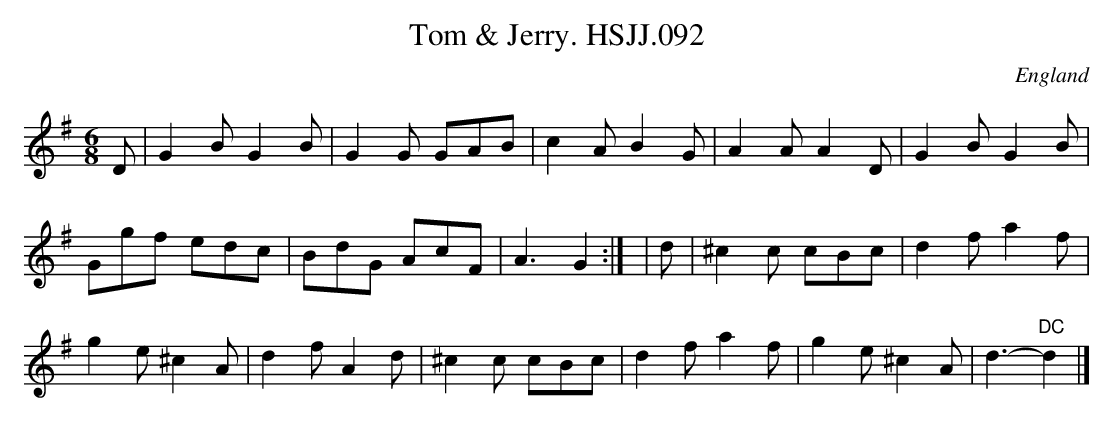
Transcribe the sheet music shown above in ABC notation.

X:1
T:Tom & Jerry. HSJJ.092
M:6/8
L:1/8
O:England
K:G
D|G2BG2B|G2G GAB|c2AB2G|A2AA2D|G2BG2B|!Ggf edc|BdG AcF|A3G2:|
|d|^c2c cBc|d2fa2f|!g2e^c2A|d2fA2d|^c2c c-Bc|d2fa2f|g2e^c2A|d3-"DC"d2|]
